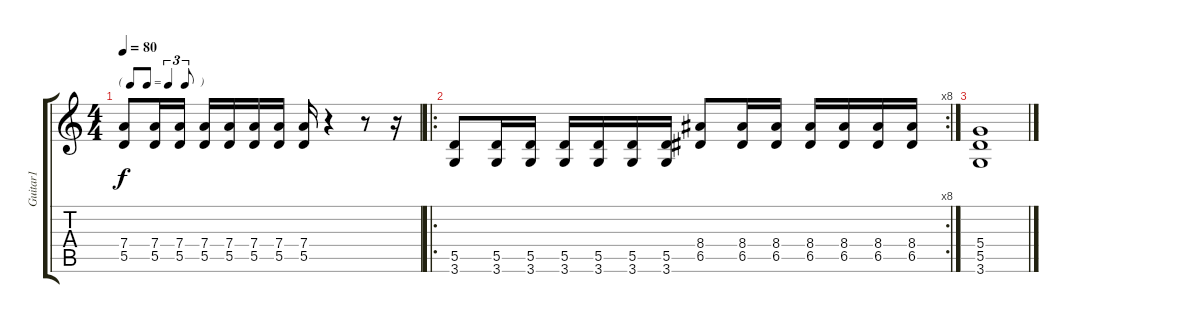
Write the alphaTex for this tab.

\track ("Guitar1" "Guitar1") {instrument distortionguitar}
\staff {score tabs}
\tuning (E4 B3 G3 D3 A2 E2) {hide}
\ts (4 4)
\tf triplet8th
\tempo 80
\clef g2
\ks c
(7.4 5.5).8{dy f} (7.4 5.5).16 (7.4 5.5).16 (7.4 5.5).16 (7.4 5.5).16 (7.4 5.5).16 (7.4 5.5).16 (7.4 5.5).16 r.4 r.8 r.16 |
\ro
\rc 8
(5.5 3.6).8 (5.5 3.6).16 (5.5 3.6).16 (5.5 3.6).16 (5.5 3.6).16 (5.5 3.6).16 (5.5 3.6).16 (8.4 6.5).8 (8.4 6.5).16 (8.4 6.5).16 (8.4 6.5).16 (8.4 6.5).16 (8.4 6.5).16 (8.4 6.5).16 |
(5.4 5.5 3.6).1
